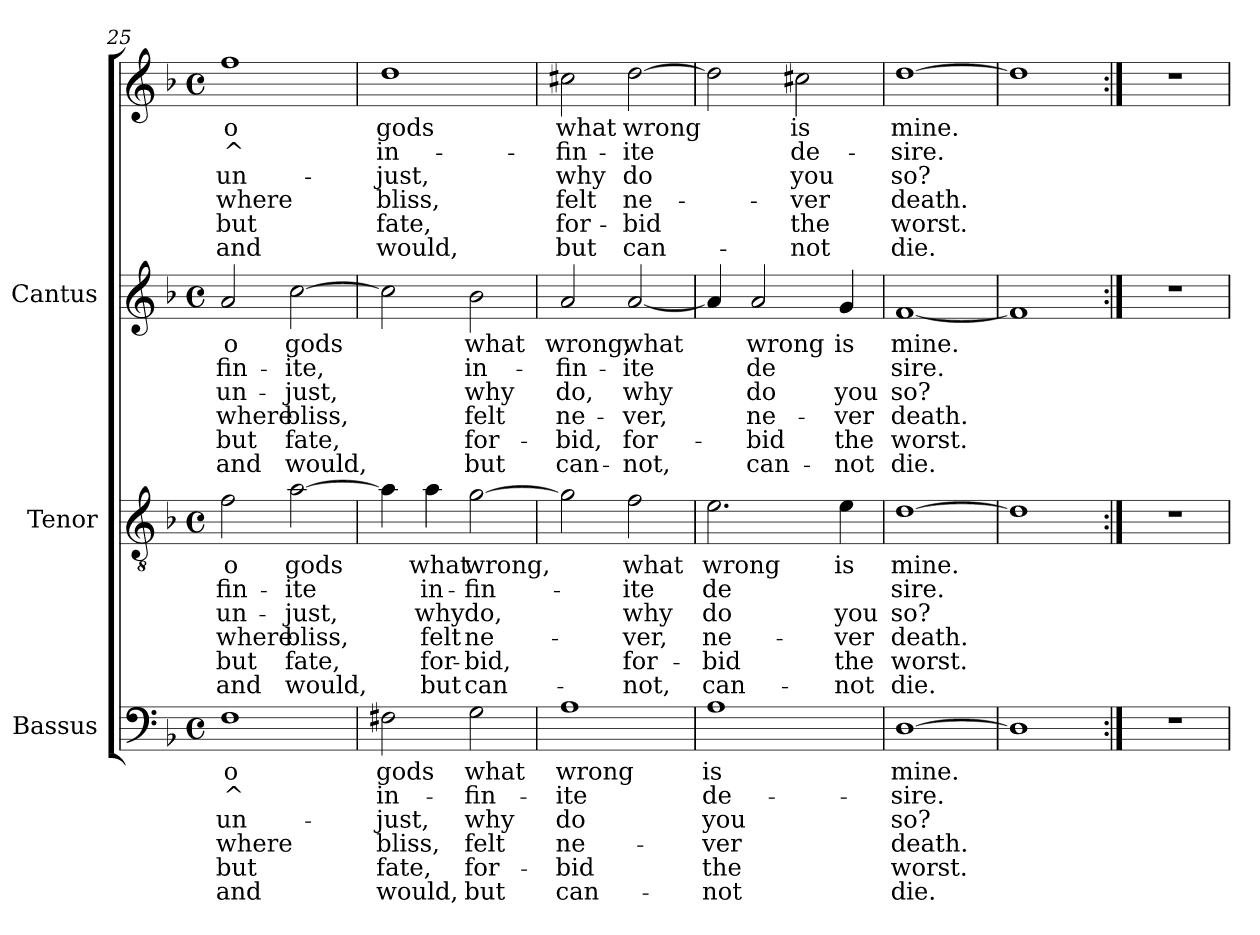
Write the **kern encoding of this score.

**kern	**text	**text	**text	**text	**text	**text	**kern	**text	**text	**text	**text	**text	**text	**kern	**text	**text	**text	**text	**text	**text	**kern	**text	**text	**text	**text	**text	**text
*part3	*part3	*part3	*part3	*part3	*part3	*part3	*part2	*part2	*part2	*part2	*part2	*part2	*part2	*part1	*part1	*part1	*part1	*part1	*part1	*part1	*part1	*part1	*part1	*part1	*part1	*part1	*part1
*staff4	*staff4	*staff4	*staff4	*staff4	*staff4	*staff4	*staff3	*staff3	*staff3	*staff3	*staff3	*staff3	*staff3	*staff2	*staff2	*staff2	*staff2	*staff2	*staff2	*staff2	*staff1	*staff1	*staff1	*staff1	*staff1	*staff1	*staff1
*I"Bassus	*	*	*	*	*	*	*I"Tenor	*	*	*	*	*	*	*I"Cantus	*	*	*	*	*	*	*	*	*	*	*	*	*
*clefF4	*	*	*	*	*	*	*clefGv2	*	*	*	*	*	*	*clefG2	*	*	*	*	*	*	*clefG2	*	*	*	*	*	*
*k[b-]	*	*	*	*	*	*	*k[b-]	*	*	*	*	*	*	*k[b-]	*	*	*	*	*	*	*k[b-]	*	*	*	*	*	*
*F:	*	*	*	*	*	*	*F:	*	*	*	*	*	*	*F:	*	*	*	*	*	*	*F:	*	*	*	*	*	*
*M4/4	*	*	*	*	*	*	*M4/4	*	*	*	*	*	*	*M4/4	*	*	*	*	*	*	*M4/4	*	*	*	*	*	*
*met(c)	*	*	*	*	*	*	*met(c)	*	*	*	*	*	*	*met(c)	*	*	*	*	*	*	*met(c)	*	*	*	*	*	*
=25	=25	=25	=25	=25	=25	=25	=25	=25	=25	=25	=25	=25	=25	=25	=25	=25	=25	=25	=25	=25	=25	=25	=25	=25	=25	=25	=25
!	!LO:LY:b:cj	!LO:LY:b:cj	!LO:LY:b:cj	!LO:LY:b:cj	!LO:LY:b:cj	!LO:LY:b:cj	!	!LO:LY:b:cj	!LO:LY:b:cj	!LO:LY:b:cj	!LO:LY:b:cj	!LO:LY:b:cj	!LO:LY:b:cj	!	!LO:LY:b:cj	!LO:LY:b:cj	!LO:LY:b:cj	!LO:LY:b:cj	!LO:LY:b:cj	!LO:LY:b:cj	!	!LO:LY:b	!LO:LY:b	!LO:LY:b	!LO:LY:b	!LO:LY:b	!LO:LY:b
1F	o	^	un-	-where	but	and	2f\	o	fin-	-un-	-where	but	and	2a/	o	fin-	-un-	-where	but	and	1ff	o	^	un-	-where	but	and
!	!	!	!	!	!	!	!	!LO:LY:b:cj	!LO:LY:b:cj	!LO:LY:b:cj	!LO:LY:b:cj	!LO:LY:b:cj	!LO:LY:b:cj	!	!LO:LY:b:cj	!LO:LY:b:cj	!LO:LY:b:cj	!LO:LY:b:cj	!LO:LY:b:cj	!LO:LY:b:cj	!	!	!	!	!	!	!
.	.	.	.	.	.	.	[>2a\	gods	ite	just,	bliss,	fate,	would,	[>2cc\	gods	ite,	just,	bliss,	fate,	would,	.	.	.	.	.	.	.
=26	=26	=26	=26	=26	=26	=26	=26	=26	=26	=26	=26	=26	=26	=26	=26	=26	=26	=26	=26	=26	=26	=26	=26	=26	=26	=26	=26
!	!LO:LY:b:cj	!LO:LY:b:cj	!LO:LY:b:cj	!LO:LY:b:cj	!LO:LY:b:cj	!LO:LY:b:cj	!	!LO:LY:b:cj	!LO:LY:b:cj	!LO:LY:b:cj	!LO:LY:b:cj	!LO:LY:b:cj	!LO:LY:b:cj	!	!LO:LY:b:cj	!LO:LY:b:cj	!LO:LY:b:cj	!LO:LY:b:cj	!LO:LY:b:cj	!LO:LY:b:cj	!	!LO:LY:b	!LO:LY:b	!LO:LY:b	!LO:LY:b	!LO:LY:b	!LO:LY:b
2F#X\	gods	in-	-just,	bliss,	fate,	would,	4a\]	.	.	.	.	.	.	2cc\]	.	.	.	.	.	.	1dd	gods	in-	-just,	bliss,	fate,	would,
!	!	!	!	!	!	!	!	!LO:LY:b:cj	!LO:LY:b:cj	!LO:LY:b:cj	!LO:LY:b:cj	!LO:LY:b:cj	!LO:LY:b:cj	!	!	!	!	!	!	!	!	!	!	!	!	!	!
.	.	.	.	.	.	.	4a\	what	in-	-why	felt	for-	-but	.	.	.	.	.	.	.	.	.	.	.	.	.	.
!	!LO:LY:b:cj	!LO:LY:b:cj	!LO:LY:b:cj	!LO:LY:b:cj	!LO:LY:b:cj	!LO:LY:b:cj	!	!LO:LY:b:cj	!LO:LY:b:cj	!LO:LY:b:cj	!LO:LY:b:cj	!LO:LY:b:cj	!LO:LY:b:cj	!	!LO:LY:b:cj	!LO:LY:b:cj	!LO:LY:b:cj	!LO:LY:b:cj	!LO:LY:b:cj	!LO:LY:b:cj	!	!	!	!	!	!	!
2G\	what	fin-	-why	felt	for-	-but	[>2g\	wrong,	fin-	-do,	ne-	-bid,	can-	2b-\	what	in-	-why	felt	for-	-but	.	.	.	.	.	.	.
!!LO:PB:g=z
=27	=27	=27	=27	=27	=27	=27	=27	=27	=27	=27	=27	=27	=27	=27	=27	=27	=27	=27	=27	=27	=27	=27	=27	=27	=27	=27	=27
!	!LO:LY:b:cj	!LO:LY:b:cj	!LO:LY:b:cj	!LO:LY:b:cj	!LO:LY:b:cj	!LO:LY:b:cj	!	!LO:LY:b:cj	!LO:LY:b:cj	!LO:LY:b:cj	!LO:LY:b:cj	!LO:LY:b:cj	!LO:LY:b:cj	!	!LO:LY:b:cj	!LO:LY:b:cj	!LO:LY:b:cj	!LO:LY:b:cj	!LO:LY:b:cj	!LO:LY:b:cj	!	!LO:LY:b	!LO:LY:b	!LO:LY:b	!LO:LY:b	!LO:LY:b	!LO:LY:b
1A	wrong	ite	do	ne-	-bid	can-	2g\]	-	.	.	.	.	.	2a/	-wrong,	fin-	-do,	ne-	-bid,	can-	2cc#X\	what	fin-	-why	felt	for-	-but
!	!	!	!	!	!	!	!	!LO:LY:b:cj	!LO:LY:b:cj	!LO:LY:b:cj	!LO:LY:b:cj	!LO:LY:b:cj	!LO:LY:b:cj	!	!LO:LY:b:cj	!LO:LY:b:cj	!LO:LY:b:cj	!LO:LY:b:cj	!LO:LY:b:cj	!LO:LY:b:cj	!	!LO:LY:b	!LO:LY:b	!LO:LY:b	!LO:LY:b	!LO:LY:b	!LO:LY:b
.	.	.	.	.	.	.	2f\	what	ite	why	ver,	for-	-not,	[<2a/	-what	ite	why	ver,	for-	-not,	[>2dd\	wrong	ite	do	ne-	-bid	can-
=28	=28	=28	=28	=28	=28	=28	=28	=28	=28	=28	=28	=28	=28	=28	=28	=28	=28	=28	=28	=28	=28	=28	=28	=28	=28	=28	=28
!	!LO:LY:b:cj	!LO:LY:b:cj	!LO:LY:b:cj	!LO:LY:b:cj	!LO:LY:b:cj	!LO:LY:b:cj	!	!LO:LY:b:cj	!LO:LY:b:cj	!LO:LY:b:cj	!LO:LY:b:cj	!LO:LY:b:cj	!LO:LY:b:cj	!	!LO:LY:b:cj	!LO:LY:b:cj	!LO:LY:b:cj	!LO:LY:b:cj	!LO:LY:b:cj	!LO:LY:b:cj	!	!LO:LY:b	!LO:LY:b	!LO:LY:b	!LO:LY:b	!LO:LY:b	!LO:LY:b
1A	-is	de-	-you	ver	the	not	2.e\	wrong	de	do	ne-	-bid	can-	4a/]	.	.	.	.	.	.	2dd\]	.	.	.	.	.	.
!	!	!	!	!	!	!	!	!	!	!	!	!	!	!	!LO:LY:b:cj	!LO:LY:b:cj	!LO:LY:b:cj	!LO:LY:b:cj	!LO:LY:b:cj	!LO:LY:b:cj	!	!	!	!	!	!	!
.	.	.	.	.	.	.	.	.	.	.	.	.	.	2a/	wrong	de	do	ne-	-bid	can-	.	.	.	.	.	.	.
!	!	!	!	!	!	!	!	!	!	!	!	!	!	!	!	!	!	!	!	!	!	!LO:LY:b	!LO:LY:b	!LO:LY:b	!LO:LY:b	!LO:LY:b	!LO:LY:b
.	.	.	.	.	.	.	.	.	.	.	.	.	.	.	.	.	.	.	.	.	2cc#X\	is	de-	-you	ver	the	not
!	!	!	!	!	!	!	!	!LO:LY:b:cj	!LO:LY:b:cj	!LO:LY:b:cj	!LO:LY:b:cj	!LO:LY:b:cj	!LO:LY:b:cj	!	!LO:LY:b:cj	!LO:LY:b:cj	!LO:LY:b:cj	!LO:LY:b:cj	!LO:LY:b:cj	!LO:LY:b:cj	!	!	!	!	!	!	!
.	.	.	.	.	.	.	4e\	-is	-	-you	ver	the	not	4g/	-is	-	-you	ver	the	not	.	.	.	.	.	.	.
=29	=29	=29	=29	=29	=29	=29	=29	=29	=29	=29	=29	=29	=29	=29	=29	=29	=29	=29	=29	=29	=29	=29	=29	=29	=29	=29	=29
!	!LO:LY:b:cj	!LO:LY:b:cj	!LO:LY:b:cj	!LO:LY:b:cj	!LO:LY:b:cj	!LO:LY:b:cj	!	!LO:LY:b:cj	!LO:LY:b:cj	!LO:LY:b:cj	!LO:LY:b:cj	!LO:LY:b:cj	!LO:LY:b:cj	!	!LO:LY:b:cj	!LO:LY:b:cj	!LO:LY:b:cj	!LO:LY:b:cj	!LO:LY:b:cj	!LO:LY:b:cj	!	!LO:LY:b	!LO:LY:b	!LO:LY:b	!LO:LY:b	!LO:LY:b	!LO:LY:b
[>1D	mine.	sire.	so?	death.	worst.	die.	[>1d	mine.	sire.	so?	death.	worst.	die.	[<1f	mine.	sire.	so?	death.	worst.	die.	[>1dd	mine.	sire.	so?	death.	worst.	die.
=30	=30	=30	=30	=30	=30	=30	=30	=30	=30	=30	=30	=30	=30	=30	=30	=30	=30	=30	=30	=30	=30	=30	=30	=30	=30	=30	=30
1D]	.	.	.	.	.	.	1d]	.	.	.	.	.	.	1f]	.	.	.	.	.	.	1dd]	.	.	.	.	.	.
=31:|!	=31:|!	=31:|!	=31:|!	=31:|!	=31:|!	=31:|!	=31:|!	=31:|!	=31:|!	=31:|!	=31:|!	=31:|!	=31:|!	=31:|!	=31:|!	=31:|!	=31:|!	=31:|!	=31:|!	=31:|!	=31:|!	=31:|!	=31:|!	=31:|!	=31:|!	=31:|!	=31:|!
1r	.	.	.	.	.	.	1r	.	.	.	.	.	.	1r	.	.	.	.	.	.	1r	.	.	.	.	.	.
=	=	=	=	=	=	=	=	=	=	=	=	=	=	=	=	=	=	=	=	=	=	=	=	=	=	=	=
*-	*-	*-	*-	*-	*-	*-	*-	*-	*-	*-	*-	*-	*-	*-	*-	*-	*-	*-	*-	*-	*-	*-	*-	*-	*-	*-	*-
